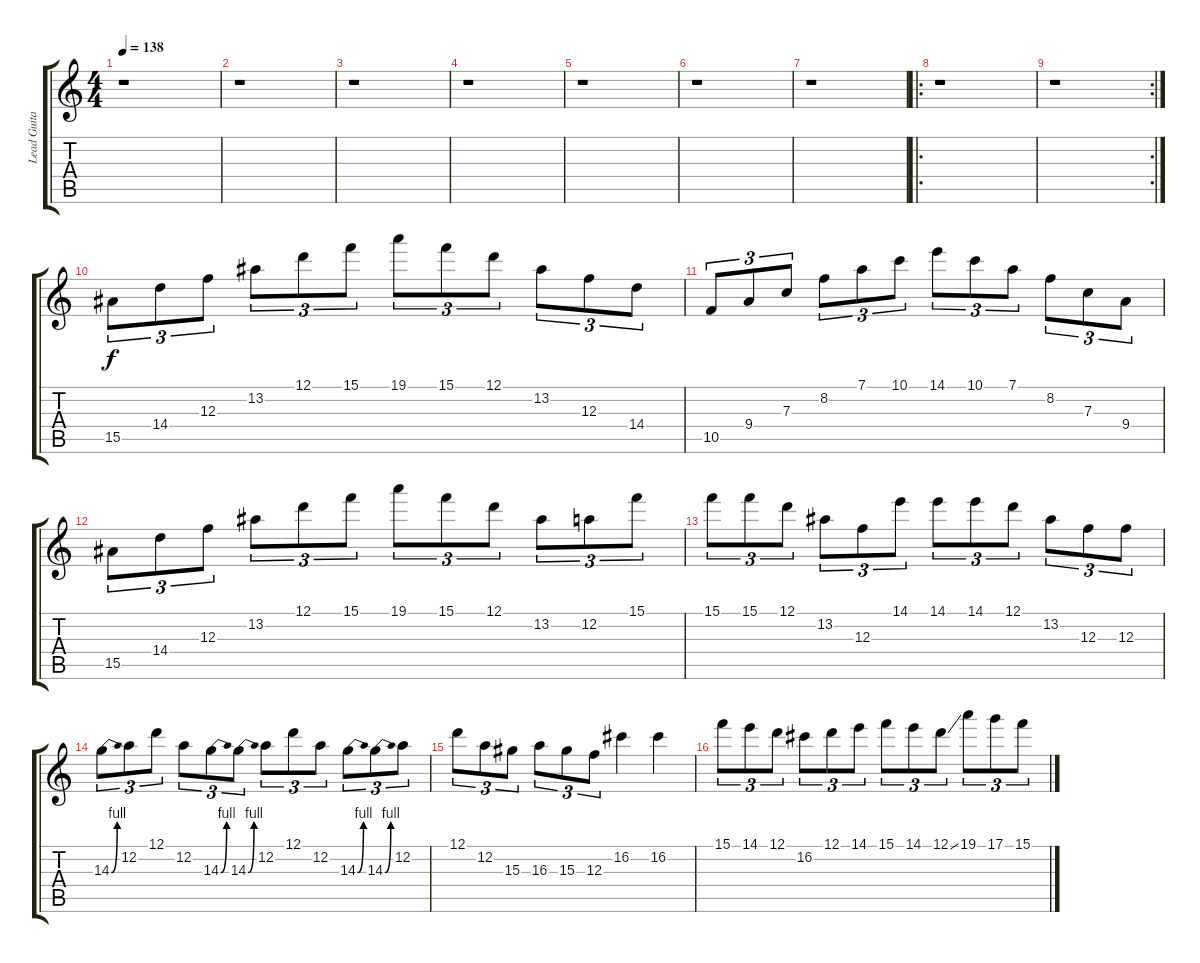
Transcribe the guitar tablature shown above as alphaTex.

\track ("Lead Guitar" "Lead Guita") {instrument distortionguitar}
\staff {score tabs}
\tuning (D4 A3 F3 C3 G2 D2) {hide}
\ts (4 4)
\tempo 138
\clef g2
\ks c
r.1{dy f} |
r.1 |
r.1 |
r.1 |
r.1 |
r.1 |
r.1 |
\ro
r.1 |
\rc 2
r.1 |
15.5.8{tu (3 2)} 14.4.8{tu (3 2)} 12.3.8{tu (3 2)} 13.2.8{tu (3 2)} 12.1.8{tu (3 2)} 15.1.8{tu (3 2)} 19.1.8{tu (3 2)} 15.1.8{tu (3 2)} 12.1.8{tu (3 2)} 13.2.8{tu (3 2)} 12.3.8{tu (3 2)} 14.4.8{tu (3 2)} |
10.5.8{tu (3 2)} 9.4.8{tu (3 2)} 7.3.8{tu (3 2)} 8.2.8{tu (3 2)} 7.1.8{tu (3 2)} 10.1.8{tu (3 2)} 14.1.8{tu (3 2)} 10.1.8{tu (3 2)} 7.1.8{tu (3 2)} 8.2.8{tu (3 2)} 7.3.8{tu (3 2)} 9.4.8{tu (3 2)} |
15.5.8{tu (3 2)} 14.4.8{tu (3 2)} 12.3.8{tu (3 2)} 13.2.8{tu (3 2)} 12.1.8{tu (3 2)} 15.1.8{tu (3 2)} 19.1.8{tu (3 2)} 15.1.8{tu (3 2)} 12.1.8{tu (3 2)} 13.2.8{tu (3 2)} 12.2.8{tu (3 2)} 15.1.8{tu (3 2)} |
15.1.8{tu (3 2)} 15.1.8{tu (3 2)} 12.1.8{tu (3 2)} 13.2.8{tu (3 2)} 12.3.8{tu (3 2)} 14.1.8{tu (3 2)} 14.1.8{tu (3 2)} 14.1.8{tu (3 2)} 12.1.8{tu (3 2)} 13.2.8{tu (3 2)} 12.3.8{tu (3 2)} 12.3.8{tu (3 2)} |
14.3{be (bend 0 0 60 4)}.8{tu (3 2)} 12.2.8{tu (3 2)} 12.1.8{tu (3 2)} 12.2.8{tu (3 2)} 14.3{be (bend 0 0 60 4)}.8{tu (3 2)} 14.3{be (bend 0 0 60 4)}.8{tu (3 2)} 12.2.8{tu (3 2)} 12.1.8{tu (3 2)} 12.2.8{tu (3 2)} 14.3{be (bend 0 0 60 4)}.8{tu (3 2)} 14.3{be (bend 0 0 60 4)}.8{tu (3 2)} 12.2.8{tu (3 2)} |
12.1.8{tu (3 2)} 12.2.8{tu (3 2)} 15.3.8{tu (3 2)} 16.3.8{tu (3 2)} 15.3.8{tu (3 2)} 12.3.8{tu (3 2)} 16.2.4 16.2.4 |
15.1.8{tu (3 2)} 14.1.8{tu (3 2)} 12.1.8{tu (3 2)} 16.2.8{tu (3 2)} 12.1.8{tu (3 2)} 14.1.8{tu (3 2)} 15.1.8{tu (3 2)} 14.1.8{tu (3 2)} 12.1{ss}.8{tu (3 2)} 19.1.8{tu (3 2)} 17.1.8{tu (3 2)} 15.1.8{tu (3 2)}
